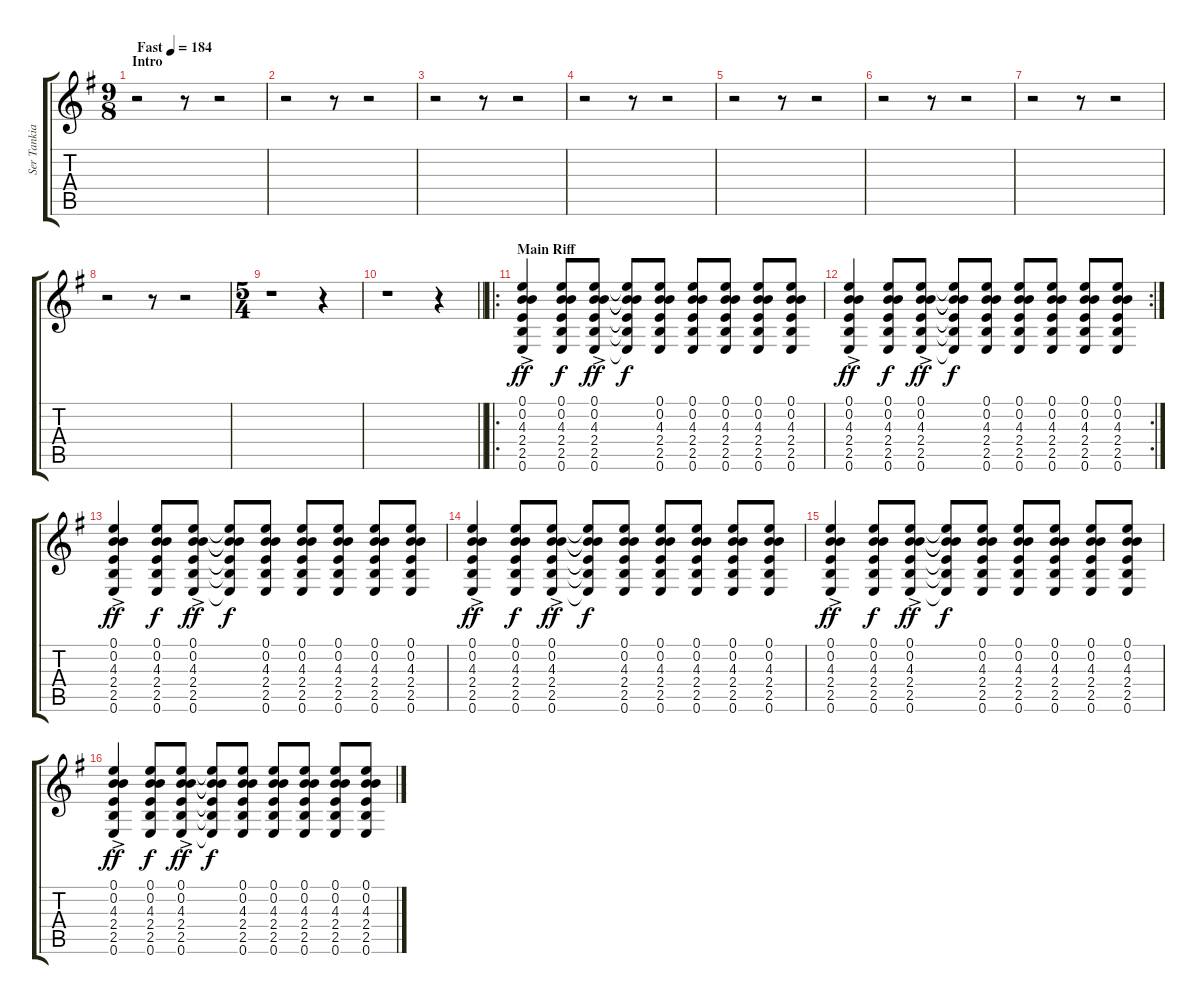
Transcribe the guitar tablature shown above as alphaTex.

\track ("Ser Tankian [Guitar 3]" "Ser Tankia") {instrument acousticguitarsteel}
\staff {score tabs}
\tuning (E4 B3 G3 D3 A2 E2) {hide}
\ts (9 8)
\section ("" "Intro")
\tempo (184 "Fast")
\clef g2
\ks eminor
r.2{dy ff instrument acousticguitarsteel} r.8 r.2 |
r.2 r.8 r.2 |
r.2 r.8 r.2 |
r.2 r.8 r.2 |
r.2 r.8 r.2 |
r.2 r.8 r.2 |
r.2 r.8 r.2 |
r.2 r.8 r.2 |
\ts (5 4)
r.1 r.4 |
\barLineRight lightlight
r.1 r.4 |
\ro
\section ("" "Main Riff")
(0.1{ac} 0.2{ac} 4.3{ac} 2.4{ac} 2.5{ac} 0.6{ac}).4 (0.1 0.2 4.3 2.4 2.5 0.6).8{dy f} (0.1{ac} 0.2{ac} 4.3{ac} 2.4{ac} 2.5{ac} 0.6{ac}).8{dy ff} (0.1{t} 0.2{t} 4.3{t} 2.4{t} 2.5{t} 0.6{t}).8{dy f} (0.1 0.2 4.3 2.4 2.5 0.6).8 (0.1 0.2 4.3 2.4 2.5 0.6).8 (0.1 0.2 4.3 2.4 2.5 0.6).8 (0.1 0.2 4.3 2.4 2.5 0.6).8 (0.1 0.2 4.3 2.4 2.5 0.6).8 |
\rc 2
(0.1{ac} 0.2{ac} 4.3{ac} 2.4{ac} 2.5{ac} 0.6{ac}).4{dy ff} (0.1 0.2 4.3 2.4 2.5 0.6).8{dy f} (0.1{ac} 0.2{ac} 4.3{ac} 2.4{ac} 2.5{ac} 0.6{ac}).8{dy ff} (0.1{t} 0.2{t} 4.3{t} 2.4{t} 2.5{t} 0.6{t}).8{dy f} (0.1 0.2 4.3 2.4 2.5 0.6).8 (0.1 0.2 4.3 2.4 2.5 0.6).8 (0.1 0.2 4.3 2.4 2.5 0.6).8 (0.1 0.2 4.3 2.4 2.5 0.6).8 (0.1 0.2 4.3 2.4 2.5 0.6).8 |
(0.1{ac} 0.2{ac} 4.3{ac} 2.4{ac} 2.5{ac} 0.6{ac}).4{dy ff} (0.1 0.2 4.3 2.4 2.5 0.6).8{dy f} (0.1{ac} 0.2{ac} 4.3{ac} 2.4{ac} 2.5{ac} 0.6{ac}).8{dy ff} (0.1{t} 0.2{t} 4.3{t} 2.4{t} 2.5{t} 0.6{t}).8{dy f} (0.1 0.2 4.3 2.4 2.5 0.6).8 (0.1 0.2 4.3 2.4 2.5 0.6).8 (0.1 0.2 4.3 2.4 2.5 0.6).8 (0.1 0.2 4.3 2.4 2.5 0.6).8 (0.1 0.2 4.3 2.4 2.5 0.6).8 |
(0.1{ac} 0.2{ac} 4.3{ac} 2.4{ac} 2.5{ac} 0.6{ac}).4{dy ff} (0.1 0.2 4.3 2.4 2.5 0.6).8{dy f} (0.1{ac} 0.2{ac} 4.3{ac} 2.4{ac} 2.5{ac} 0.6{ac}).8{dy ff} (0.1{t} 0.2{t} 4.3{t} 2.4{t} 2.5{t} 0.6{t}).8{dy f} (0.1 0.2 4.3 2.4 2.5 0.6).8 (0.1 0.2 4.3 2.4 2.5 0.6).8 (0.1 0.2 4.3 2.4 2.5 0.6).8 (0.1 0.2 4.3 2.4 2.5 0.6).8 (0.1 0.2 4.3 2.4 2.5 0.6).8 |
(0.1{ac} 0.2{ac} 4.3{ac} 2.4{ac} 2.5{ac} 0.6{ac}).4{dy ff} (0.1 0.2 4.3 2.4 2.5 0.6).8{dy f} (0.1{ac} 0.2{ac} 4.3{ac} 2.4{ac} 2.5{ac} 0.6{ac}).8{dy ff} (0.1{t} 0.2{t} 4.3{t} 2.4{t} 2.5{t} 0.6{t}).8{dy f} (0.1 0.2 4.3 2.4 2.5 0.6).8 (0.1 0.2 4.3 2.4 2.5 0.6).8 (0.1 0.2 4.3 2.4 2.5 0.6).8 (0.1 0.2 4.3 2.4 2.5 0.6).8 (0.1 0.2 4.3 2.4 2.5 0.6).8 |
(0.1{ac} 0.2{ac} 4.3{ac} 2.4{ac} 2.5{ac} 0.6{ac}).4{dy ff} (0.1 0.2 4.3 2.4 2.5 0.6).8{dy f} (0.1{ac} 0.2{ac} 4.3{ac} 2.4{ac} 2.5{ac} 0.6{ac}).8{dy ff} (0.1{t} 0.2{t} 4.3{t} 2.4{t} 2.5{t} 0.6{t}).8{dy f} (0.1 0.2 4.3 2.4 2.5 0.6).8 (0.1 0.2 4.3 2.4 2.5 0.6).8 (0.1 0.2 4.3 2.4 2.5 0.6).8 (0.1 0.2 4.3 2.4 2.5 0.6).8 (0.1 0.2 4.3 2.4 2.5 0.6).8
